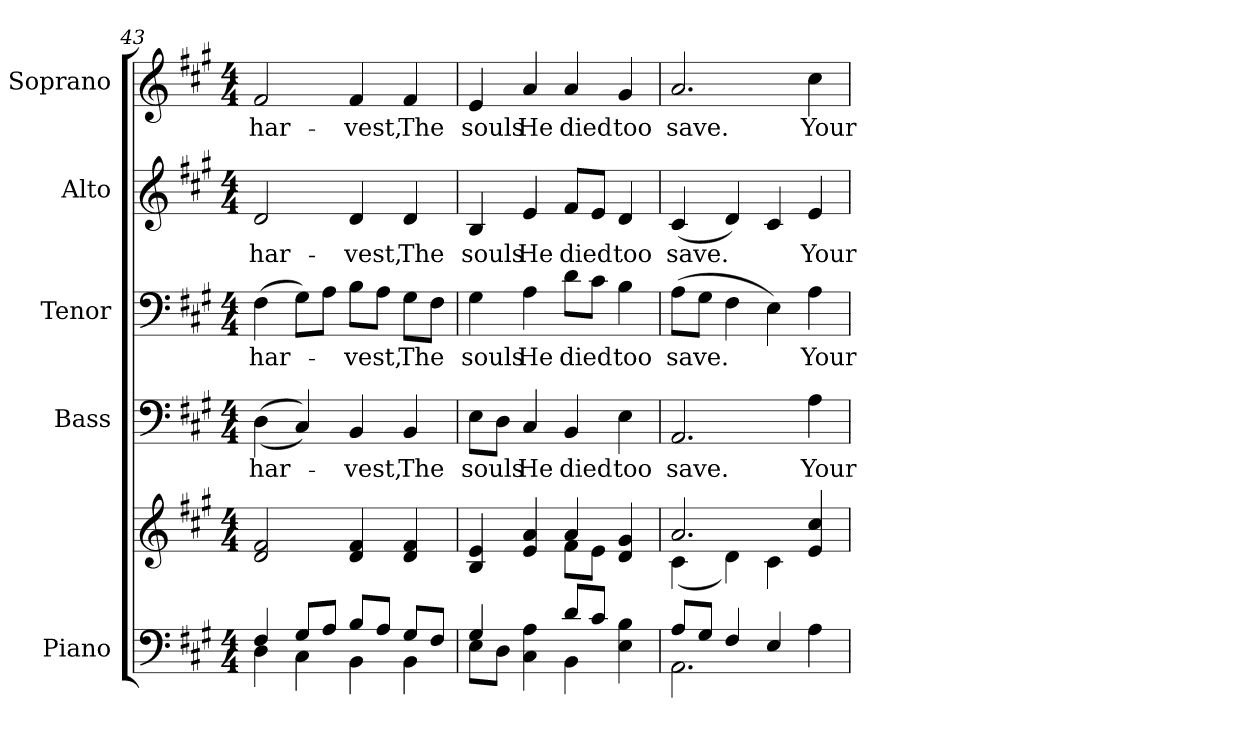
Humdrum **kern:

**kern	**kern	**kern	**text	**kern	**text	**kern	**text	**kern	**text
*part5	*part5	*part4	*part4	*part3	*part3	*part2	*part2	*part1	*part1
*staff6	*staff5	*staff4	*staff4	*staff3	*staff3	*staff2	*staff2	*staff1	*staff1
*I"Piano	*	*I"Bass	*	*I"Tenor	*	*I"Alto	*	*I"Soprano	*
*I'Pno.	*	*I'B.	*	*I'T.	*	*I'A.	*	*I'S.	*
*clefF4	*clefG2	*clefF4	*	*clefF4	*	*clefG2	*	*clefG2	*
*k[f#c#g#]	*k[f#c#g#]	*k[f#c#g#]	*	*k[f#c#g#]	*	*k[f#c#g#]	*	*k[f#c#g#]	*
*A:	*A:	*A:	*	*A:	*	*A:	*	*A:	*
*M4/4	*M4/4	*M4/4	*	*M4/4	*	*M4/4	*	*M4/4	*
=43	=43	=43	=43	=43	=43	=43	=43	=43	=43
*^	*	*	*	*	*	*	*	*	*
!	!	!	!	!LO:LY:b:color=#000000	!	!	!	!	!	!
!	!	!	!	!	!	!LO:LY:b:color=#000000	!	!	!	!
!	!	!	!	!	!	!	!	!LO:LY:b:color=#000000	!	!
!	!	!	!	!	!	!	!	!	!	!LO:LY:b:color=#000000
4F#i/	4Di\	2di/ 2f#i	((4Di\	har-	(4F#i\	har-	2di/	har-	2f#i/	har-
8G#i/L	4C#i\	.	4C#i/))	.	8G#i\L)	.	.	.	.	.
8Ai/J	.	.	.	.	8Ai\J	.	.	.	.	.
!	!	!	!	!LO:LY:b:color=#000000	!	!	!	!	!	!
!	!	!	!	!	!	!LO:LY:b:color=#000000	!	!	!	!
!	!	!	!	!	!	!	!	!LO:LY:b:color=#000000	!	!
!	!	!	!	!	!	!	!	!	!	!LO:LY:b:color=#000000
8Bi/L	4BBi\	4di/ 4f#i	4BBi/	-vest,	8Bi\L	-vest,	4di/	-vest,	4f#i/	-vest,
8Ai/J	.	.	.	.	8Ai\J	.	.	.	.	.
!	!	!	!	!LO:LY:b:color=#000000	!	!	!	!	!	!
!	!	!	!	!	!	!LO:LY:b:color=#000000	!	!	!	!
!	!	!	!	!	!	!	!	!LO:LY:b:color=#000000	!	!
!	!	!	!	!	!	!	!	!	!	!LO:LY:b:color=#000000
8G#i/L	4BBi\	4di/ 4f#i	4BBi/	The	8G#i\L	The	4di/	The	4f#i/	The
8F#i/J	.	.	.	.	8F#i\J	.	.	.	.	.
!!LO:PB:g=z
=44	=44	=44	=44	=44	=44	=44	=44	=44	=44	=44
*	*	*^	*	*	*	*	*	*	*	*
!	!	!	!	!	!LO:LY:b:color=#000000	!	!	!	!	!	!
!	!	!	!	!	!	!	!LO:LY:b:color=#000000	!	!	!	!
!	!	!	!	!	!	!	!	!	!LO:LY:b:color=#000000	!	!
!	!	!	!	!	!	!	!	!	!	!	!LO:LY:b:color=#000000
4G#i/	8Ei\L	4Bi/ 4ei	2ryy	8Ei\L	souls	4G#i\	souls	4Bi/	souls	4ei/	souls
.	8Di\J	.	.	8Di\J	.	.	.	.	.	.	.
!	!	!	!	!	!LO:LY:b:color=#000000	!	!	!	!	!	!
!	!	!	!	!	!	!	!LO:LY:b:color=#000000	!	!	!	!
!	!	!	!	!	!	!	!	!	!LO:LY:b:color=#000000	!	!
!	!	!	!	!	!	!	!	!	!	!	!LO:LY:b:color=#000000
4C#i\ 4Ai	4ryy	4ei/ 4ai	.	4C#i/	He	4Ai\	He	4ei/	He	4ai/	He
!	!	!	!	!	!LO:LY:b:color=#000000	!	!	!	!	!	!
!	!	!	!	!	!	!	!LO:LY:b:color=#000000	!	!	!	!
!	!	!	!	!	!	!	!	!	!LO:LY:b:color=#000000	!	!
!	!	!	!	!	!	!	!	!	!	!	!LO:LY:b:color=#000000
8di/L	4BBi\	4ai/	8f#i\L	4BBi/	died	8di\L	died	8f#i/L	died	4ai/	died
8c#i/J	.	.	8ei\J	.	.	8c#i\J	.	8ei/J	.	.	.
!	!	!	!	!	!LO:LY:b:color=#000000	!	!	!	!	!	!
!	!	!	!	!	!	!	!LO:LY:b:color=#000000	!	!	!	!
!	!	!	!	!	!	!	!	!	!LO:LY:b:color=#000000	!	!
!	!	!	!	!	!	!	!	!	!	!	!LO:LY:b:color=#000000
4Ei\ 4Bi	4ryy	4di/ 4g#i	4ryy	4Ei\	too	4Bi\	too	4di/	too	4g#i/	too
=45	=45	=45	=45	=45	=45	=45	=45	=45	=45	=45	=45
!	!	!	!	!	!LO:LY:b:color=#000000	!	!	!	!	!	!
!	!	!	!	!	!	!	!LO:LY:b:color=#000000	!	!	!	!
!	!	!	!	!	!	!	!	!	!LO:LY:b:color=#000000	!	!
!	!	!	!	!	!	!	!	!	!	!	!LO:LY:b:color=#000000
8Ai/L	2.AAi\	2.ai/	(4c#i\	2.AAi/	save.	(8Ai\L	save.	(4c#i/	save.	2.ai/	save.
8G#i/J	.	.	.	.	.	8G#i\J	.	.	.	.	.
4F#i/	.	.	4di\)	.	.	4F#i\	.	4di/)	.	.	.
4Ei/	.	.	4c#i\	.	.	4Ei\)	.	4c#i/	.	.	.
!	!	!	!	!	!LO:LY:b:color=#000000	!	!	!	!	!	!
!	!	!	!	!	!	!	!LO:LY:b:color=#000000	!	!	!	!
!	!	!	!	!	!	!	!	!	!LO:LY:b:color=#000000	!	!
!	!	!	!	!	!	!	!	!	!	!	!LO:LY:b:color=#000000
4Ai\	4ryy	4ei/ 4cc#i	4ryy	4Ai\	Your	4Ai\	Your	4ei/	Your	4cc#i\	Your
*v	*v	*	*	*	*	*	*	*	*	*	*
*	*v	*v	*	*	*	*	*	*	*	*
=	=	=	=	=	=	=	=	=	=
*-	*-	*-	*-	*-	*-	*-	*-	*-	*-
